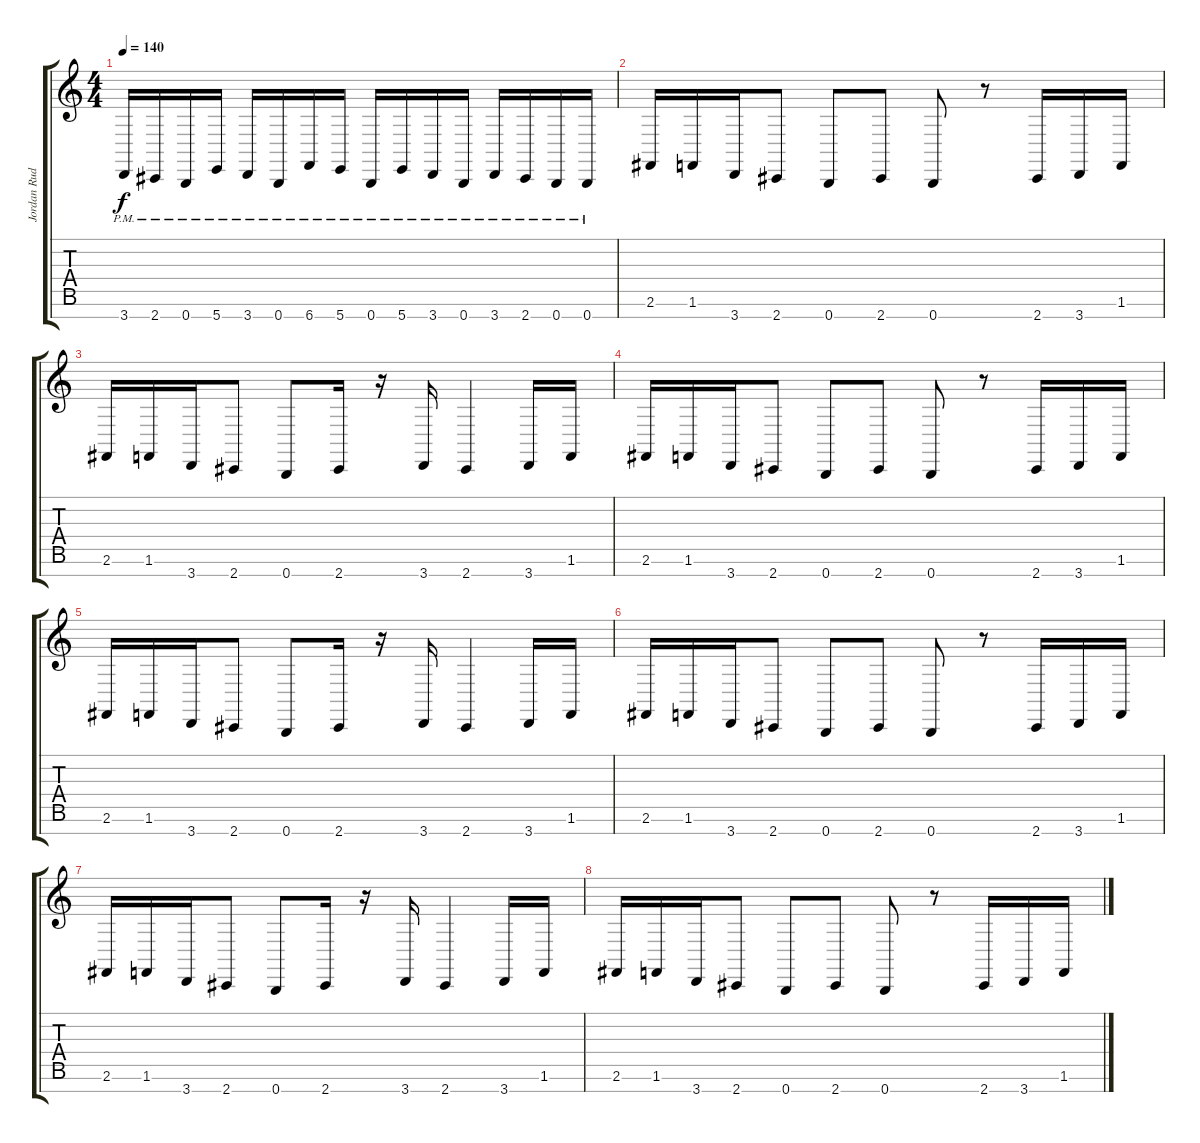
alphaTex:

\track ("Jordan Rudess" "Jordan Rud") {instrument lead1square}
\staff {score tabs}
\tuning (E4 B3 G3 D3 A2 E2 B1) {hide}
\ts (4 4)
\tempo 140
\clef g2
\ks c
3.7{pm}.16{dy f} 2.7{pm}.16 0.7{pm}.16 5.7{pm}.16 3.7{pm}.16 0.7{pm}.16 6.7{pm}.16 5.7{pm}.16 0.7{pm}.16 5.7{pm}.16 3.7{pm}.16 0.7{pm}.16 3.7{pm}.16 2.7{pm}.16 0.7{pm}.16 0.7{pm}.16 |
2.6.16 1.6.16 3.7.16 2.7.8 0.7.8 2.7.8 0.7.8 r.8 2.7.16 3.7.16 1.6.16 |
2.6.16 1.6.16 3.7.16 2.7.8 0.7.8 2.7.16 r.16 3.7.16 2.7.4 3.7.16 1.6.16 |
2.6.16 1.6.16 3.7.16 2.7.8 0.7.8 2.7.8 0.7.8 r.8 2.7.16 3.7.16 1.6.16 |
2.6.16 1.6.16 3.7.16 2.7.8 0.7.8 2.7.16 r.16 3.7.16 2.7.4 3.7.16 1.6.16 |
2.6.16 1.6.16 3.7.16 2.7.8 0.7.8 2.7.8 0.7.8 r.8 2.7.16 3.7.16 1.6.16 |
2.6.16 1.6.16 3.7.16 2.7.8 0.7.8 2.7.16 r.16 3.7.16 2.7.4 3.7.16 1.6.16 |
2.6.16 1.6.16 3.7.16 2.7.8 0.7.8 2.7.8 0.7.8 r.8 2.7.16 3.7.16 1.6.16
